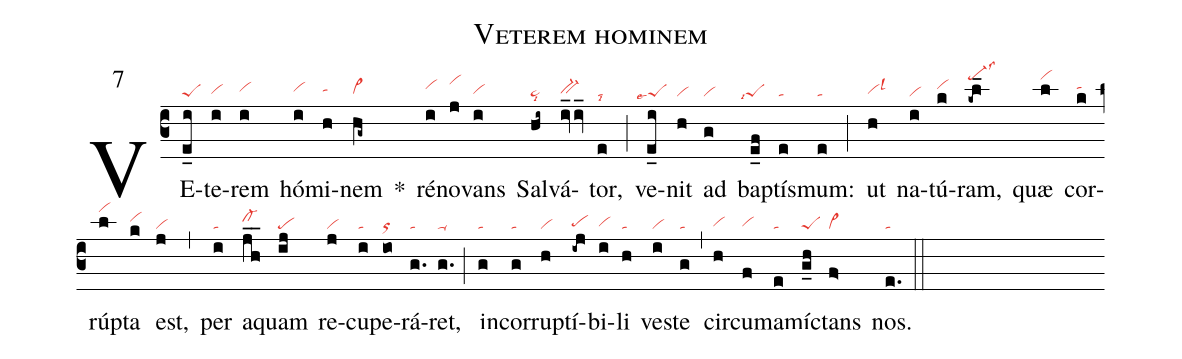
name: Veterem hominem;
mode: 7;
nabc-lines: 1;
%%
(c3)
VE(e_i|peS)te(i|vihg)rem(i|vihh) hó(i|vihh)mi(h|tahh)nem(hg~|vi>hg) *()
ré(i|vihi)no(j|vihk)vans(i|vihg) Sal(hi~|ta>lsi8)vá(iv_iv_|bv-hg)tor,(e|talsi8) (;)
ve(e_i|```peSlse7)nit(h|vi) ad(g|vi) bap(e_f|```peSlsi7)tís(e|ta)mum:(e|ta) (;)
ut(h|vihglsl3) na(i|vi)tú(k|vihi)ram,(-kl_|pe-hmlss3) quæ(l|vihm) cor(k|tahi)rúp(l|vihm)ta(k|vihi) est,(j|vi) (,)
per(i|ta) a(jh__|cl-hi)quam(ij|pe) re(j|vi)cu(i|ta)pe(io|or)rá(g.|ta)ret,(g.|ta-) (;)
in(g|ta)cor(g|ta)rup(h|vi)tí(-ij|pehg)bi(i|vihg)li(h|ta) ve(i|vi)ste(g|ta) (,)
cir(h|vihg)cum(f|vihg)a(e|ta)mí(g_h|peS)ctans(f>|vi>) nos.(e.|ta) (::)
